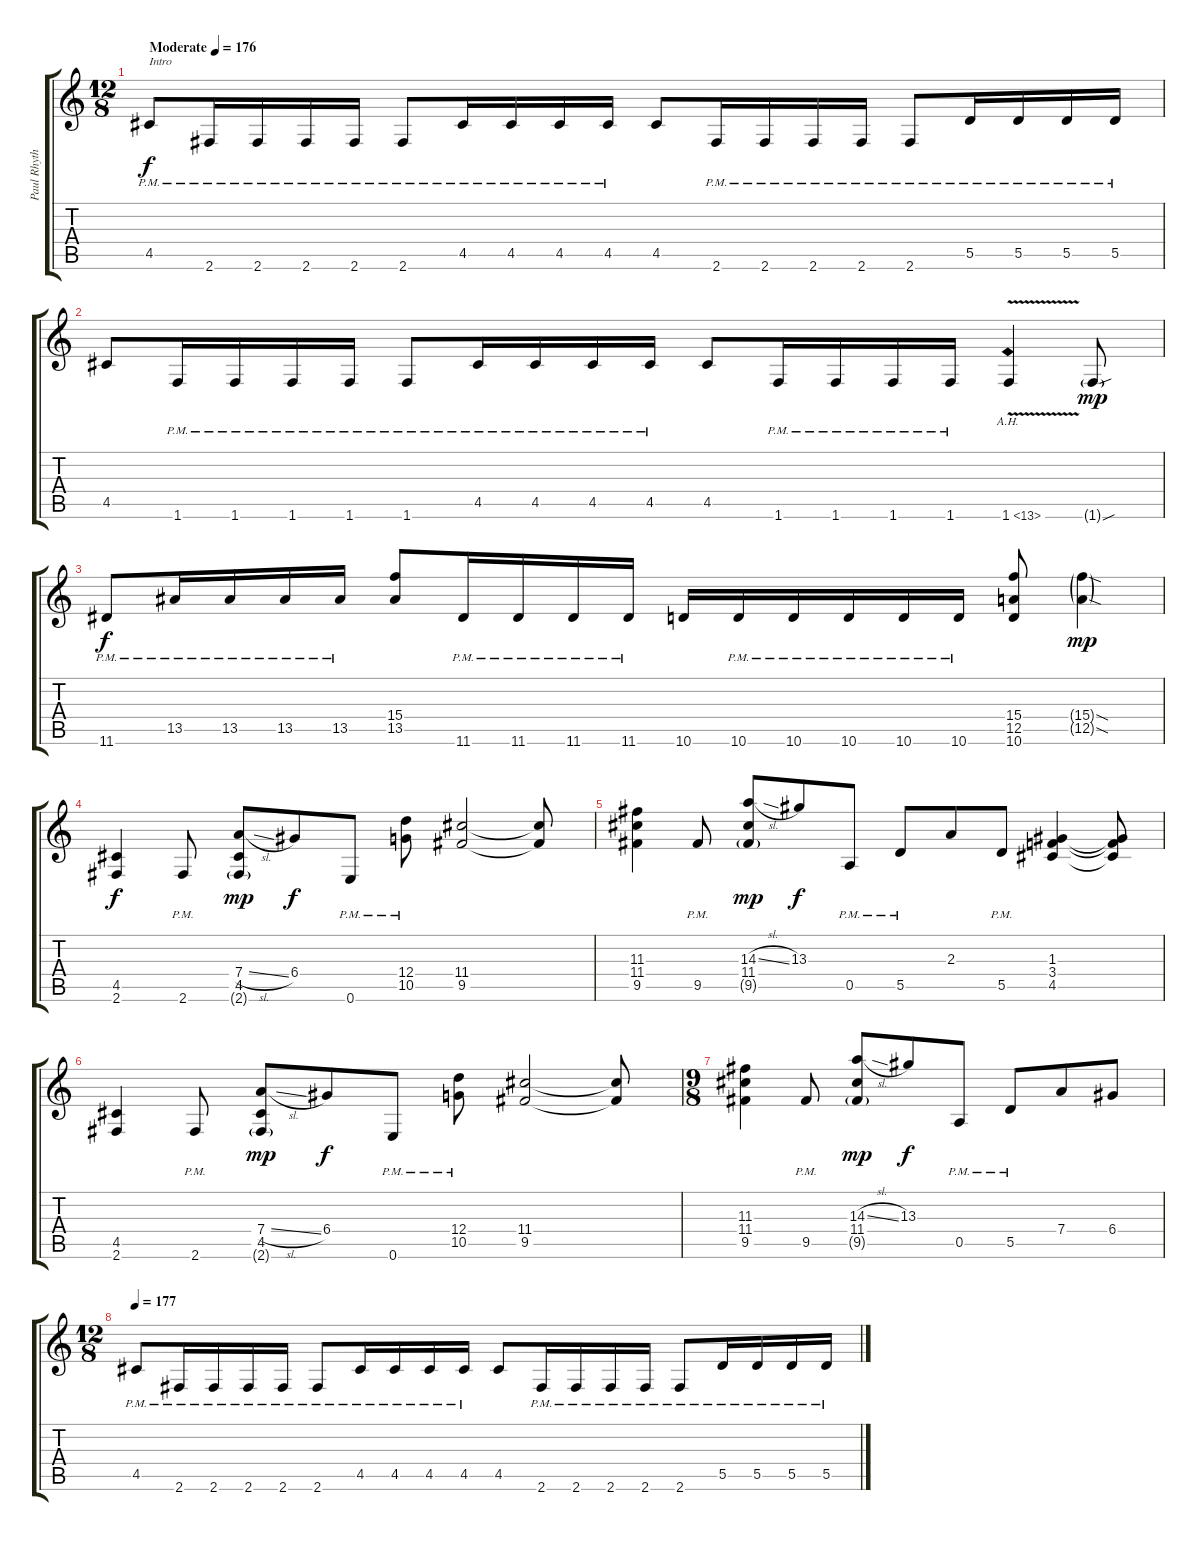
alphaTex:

\track ("Paul Rhythm 1" "Paul Rhyth") {instrument distortionguitar}
\staff {score tabs}
\tuning (E4 B3 G3 D3 A2 E2) {hide}
\ts (12 8)
\tempo (176 "Moderate")
\clef g2
\ks c
4.5{pm}.8{txt "Intro" dy f instrument distortionguitar} 2.6{pm}.16 2.6{pm}.16 2.6{pm}.16 2.6{pm}.16 2.6{pm}.8 4.5{pm}.16 4.5{pm}.16 4.5{pm}.16 4.5{pm}.16 4.5.8 2.6{pm}.16 2.6{pm}.16 2.6{pm}.16 2.6{pm}.16 2.6{pm}.8 5.5{pm}.16 5.5{pm}.16 5.5{pm}.16 5.5{pm}.16 |
4.5.8 1.6{pm}.16 1.6{pm}.16 1.6{pm}.16 1.6{pm}.16 1.6{pm}.8 4.5{pm}.16 4.5{pm}.16 4.5{pm}.16 4.5{pm}.16 4.5.8 1.6{pm}.16 1.6{pm}.16 1.6{pm}.16 1.6{pm}.16 1.6{ah 12 v}.4 1.6{sou g}.8{dy mp} |
11.6{pm}.8{dy f} 13.5{pm}.16 13.5{pm}.16 13.5{pm}.16 13.5{pm}.16 (15.4 13.5).8 11.6{pm}.16 11.6{pm}.16 11.6{pm}.16 11.6{pm}.16 10.6.16 10.6{pm}.16 10.6{pm}.16 10.6{pm}.16 10.6{pm}.16 10.6{pm}.16 (15.4 12.5 10.6).8 (15.4{sod g} 12.5{sod g}).4{dy mp} |
(4.5 2.6).4{dy f} 2.6{pm}.8 (7.4{sl} 4.5 2.6{g}).8{dy mp} 6.4.8{dy f} 0.6{pm}.8 (12.4{pm} 10.5).8 (11.4 9.5).2 (11.4{t} 9.5{t}).8 |
(11.3 11.4 9.5).4 9.5{pm}.8 (14.3{sl} 11.4 9.5{g}).8{dy mp} 13.3.8{dy f} 0.5{pm}.8 5.5{pm}.8 2.3.8 5.5{pm}.8 (1.3 3.4 4.5).4 (1.3{t} 3.4{t} 4.5{t}).8 |
(4.5 2.6).4 2.6{pm}.8 (7.4{sl} 4.5 2.6{g}).8{dy mp} 6.4.8{dy f} 0.6{pm}.8 (12.4 10.5{pm}).8 (11.4 9.5).2 (11.4{t} 9.5{t}).8 |
\ts (9 8)
(11.3 11.4 9.5).4 9.5{pm}.8 (14.3{sl} 11.4 9.5{g}).8{dy mp} 13.3.8{dy f} 0.5{pm}.8 5.5{pm}.8 7.4.8 6.4.8 |
\ts (12 8)
\tempo 177
4.5{pm}.8 2.6{pm}.16 2.6{pm}.16 2.6{pm}.16 2.6{pm}.16 2.6{pm}.8 4.5{pm}.16 4.5{pm}.16 4.5{pm}.16 4.5{pm}.16 4.5.8 2.6{pm}.16 2.6{pm}.16 2.6{pm}.16 2.6{pm}.16 2.6{pm}.8 5.5{pm}.16 5.5{pm}.16 5.5{pm}.16 5.5{pm}.16
